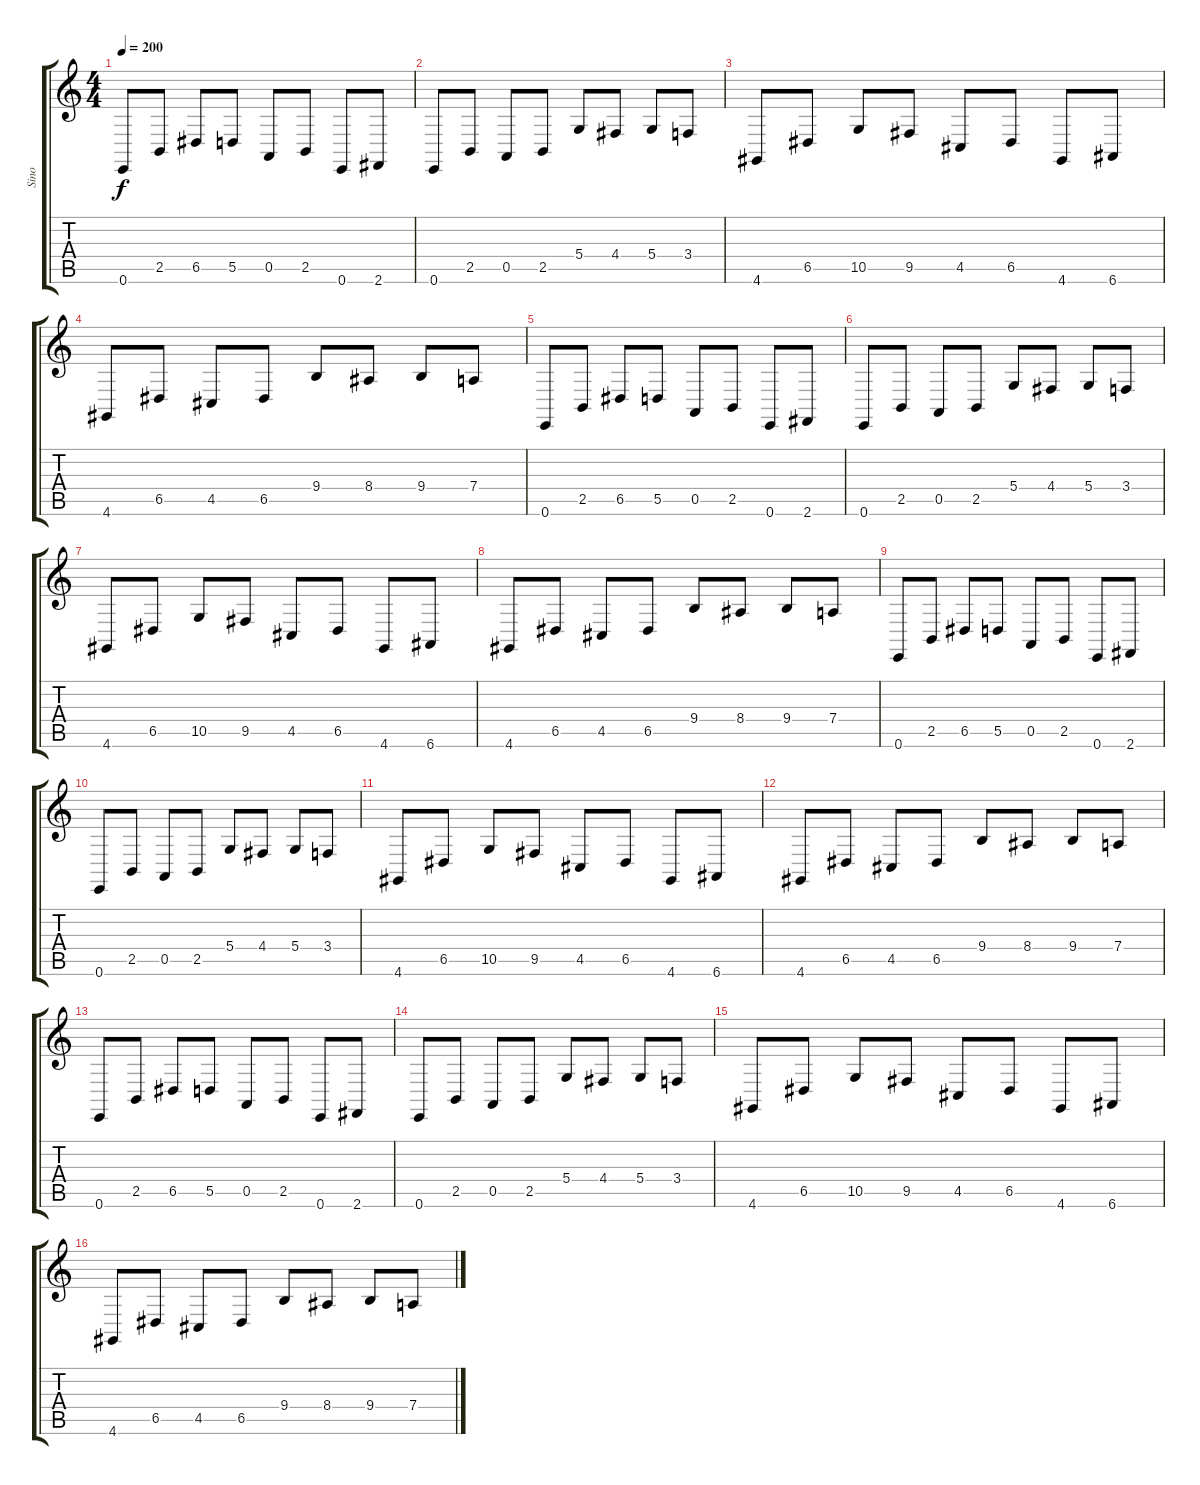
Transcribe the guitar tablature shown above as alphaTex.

\track ("Sino" "Sino") {instrument tubularbells}
\staff {score tabs}
\tuning (E4 B3 G3 D3 A2 E2) {hide}
\ts (4 4)
\tempo 200
\clef g2
\ks c
0.6.8{dy f instrument tubularbells} 2.5.8 6.5.8 5.5.8 0.5.8 2.5.8 0.6.8 2.6.8 |
0.6.8 2.5.8 0.5.8 2.5.8 5.4.8 4.4.8 5.4.8 3.4.8 |
4.6.8 6.5.8 10.5.8 9.5.8 4.5.8 6.5.8 4.6.8 6.6.8 |
4.6.8 6.5.8 4.5.8 6.5.8 9.4.8 8.4.8 9.4.8 7.4.8 |
0.6.8 2.5.8 6.5.8 5.5.8 0.5.8 2.5.8 0.6.8 2.6.8 |
0.6.8 2.5.8 0.5.8 2.5.8 5.4.8 4.4.8 5.4.8 3.4.8 |
4.6.8 6.5.8 10.5.8 9.5.8 4.5.8 6.5.8 4.6.8 6.6.8 |
4.6.8 6.5.8 4.5.8 6.5.8 9.4.8 8.4.8 9.4.8 7.4.8 |
0.6.8 2.5.8 6.5.8 5.5.8 0.5.8 2.5.8 0.6.8 2.6.8 |
0.6.8 2.5.8 0.5.8 2.5.8 5.4.8 4.4.8 5.4.8 3.4.8 |
4.6.8 6.5.8 10.5.8 9.5.8 4.5.8 6.5.8 4.6.8 6.6.8 |
4.6.8 6.5.8 4.5.8 6.5.8 9.4.8 8.4.8 9.4.8 7.4.8 |
0.6.8 2.5.8 6.5.8 5.5.8 0.5.8 2.5.8 0.6.8 2.6.8 |
0.6.8 2.5.8 0.5.8 2.5.8 5.4.8 4.4.8 5.4.8 3.4.8 |
4.6.8 6.5.8 10.5.8 9.5.8 4.5.8 6.5.8 4.6.8 6.6.8 |
4.6.8 6.5.8 4.5.8 6.5.8 9.4.8 8.4.8 9.4.8 7.4.8
